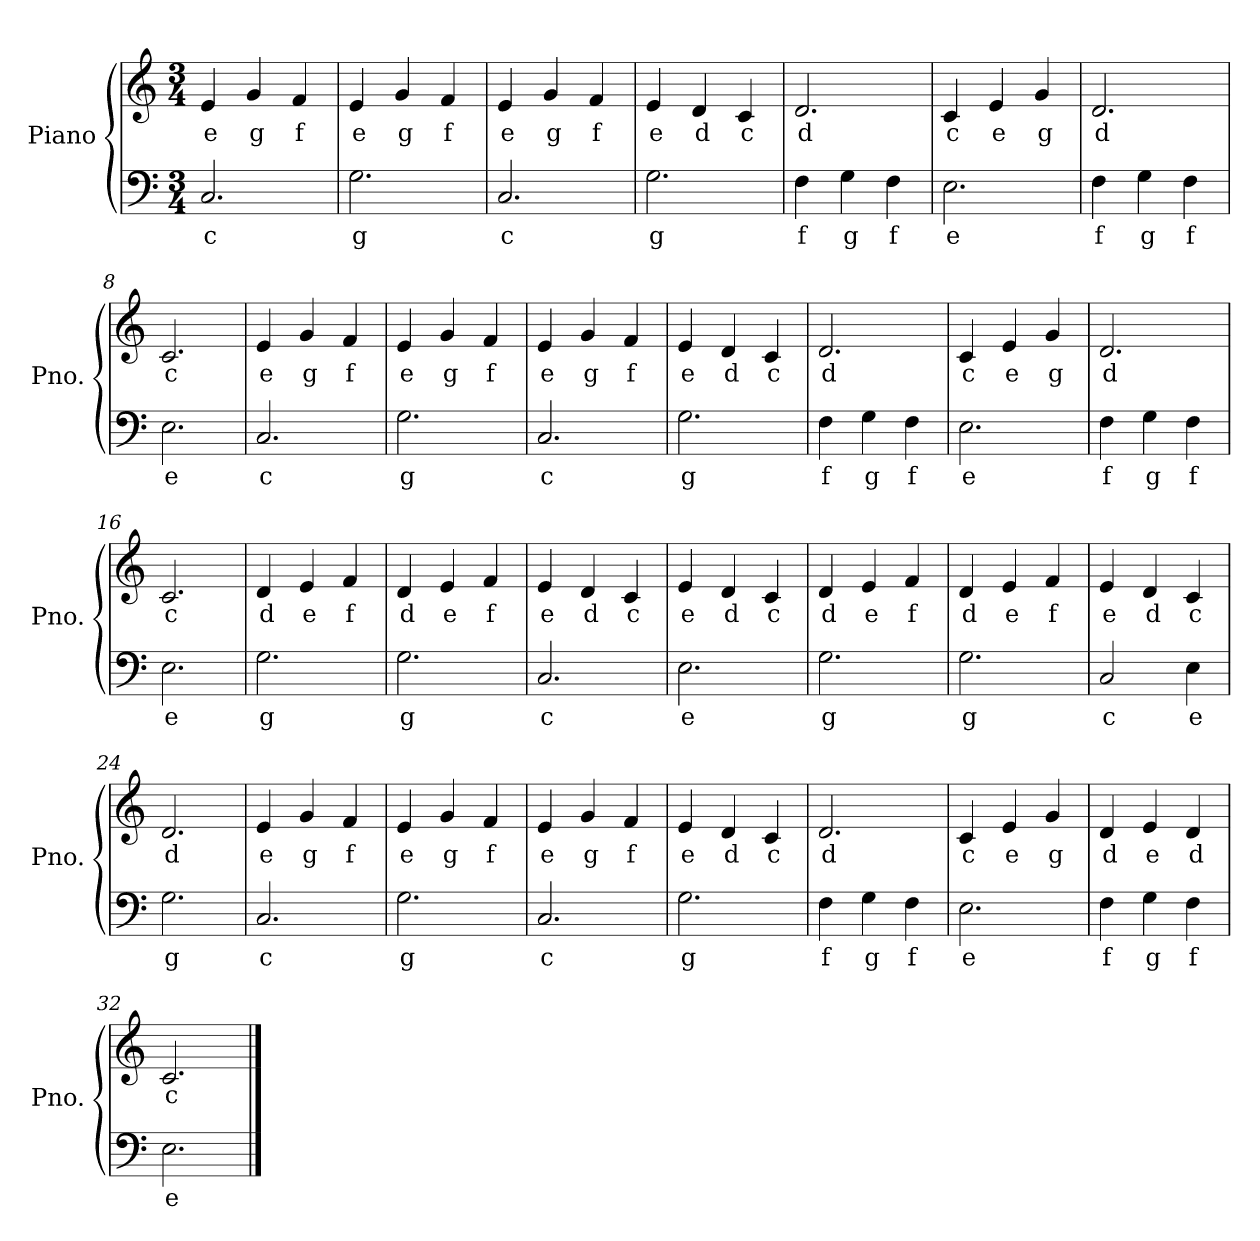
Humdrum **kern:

**kern	**text	**kern	**text
*part1	*part1	*part1	*part1
*staff2	*staff2	*staff1	*staff1
*I"Piano	*	*	*
*I'Pno.	*	*	*
*clefF4	*	*clefG2	*
*k[]	*	*k[]	*
*M3/4	*	*M3/4	*
=1	=1	=1	=1
2.C/	c	4e/	e
.	.	4g/	g
.	.	4f/	f
=2	=2	=2	=2
2.G\	g	4e/	e
.	.	4g/	g
.	.	4f/	f
=3	=3	=3	=3
2.C/	c	4e/	e
.	.	4g/	g
.	.	4f/	f
=4	=4	=4	=4
2.G\	g	4e/	e
.	.	4d/	d
.	.	4c/	c
=5	=5	=5	=5
4F\	f	2.d/	d
4G\	g	.	.
4F\	f	.	.
=6	=6	=6	=6
2.E\	e	4c/	c
.	.	4e/	e
.	.	4g/	g
=7	=7	=7	=7
4F\	f	2.d/	d
4G\	g	.	.
4F\	f	.	.
=8	=8	=8	=8
2.E\	e	2.c/	c
=9	=9	=9	=9
2.C/	c	4e/	e
.	.	4g/	g
.	.	4f/	f
=10	=10	=10	=10
2.G\	g	4e/	e
.	.	4g/	g
.	.	4f/	f
=11	=11	=11	=11
2.C/	c	4e/	e
.	.	4g/	g
.	.	4f/	f
!!LO:LB:g=z
=12	=12	=12	=12
2.G\	g	4e/	e
.	.	4d/	d
.	.	4c/	c
=13	=13	=13	=13
4F\	f	2.d/	d
4G\	g	.	.
4F\	f	.	.
=14	=14	=14	=14
2.E\	e	4c/	c
.	.	4e/	e
.	.	4g/	g
=15	=15	=15	=15
4F\	f	2.d/	d
4G\	g	.	.
4F\	f	.	.
=16	=16	=16	=16
2.E\	e	2.c/	c
=17	=17	=17	=17
2.G\	g	4d/	d
.	.	4e/	e
.	.	4f/	f
=18	=18	=18	=18
2.G\	g	4d/	d
.	.	4e/	e
.	.	4f/	f
=19	=19	=19	=19
2.C/	c	4e/	e
.	.	4d/	d
.	.	4c/	c
=20	=20	=20	=20
2.E\	e	4e/	e
.	.	4d/	d
.	.	4c/	c
=21	=21	=21	=21
2.G\	g	4d/	d
.	.	4e/	e
.	.	4f/	f
=22	=22	=22	=22
2.G\	g	4d/	d
.	.	4e/	e
.	.	4f/	f
!!LO:LB:g=z
=23	=23	=23	=23
2C/	c	4e/	e
.	.	4d/	d
4E\	e	4c/	c
=24	=24	=24	=24
2.G\	g	2.d/	d
=25	=25	=25	=25
2.C/	c	4e/	e
.	.	4g/	g
.	.	4f/	f
=26	=26	=26	=26
2.G\	g	4e/	e
.	.	4g/	g
.	.	4f/	f
=27	=27	=27	=27
2.C/	c	4e/	e
.	.	4g/	g
.	.	4f/	f
=28	=28	=28	=28
2.G\	g	4e/	e
.	.	4d/	d
.	.	4c/	c
=29	=29	=29	=29
4F\	f	2.d/	d
4G\	g	.	.
4F\	f	.	.
=30	=30	=30	=30
2.E\	e	4c/	c
.	.	4e/	e
.	.	4g/	g
=31	=31	=31	=31
4F\	f	4d/	d
4G\	g	4e/	e
4F\	f	4d/	d
=32	=32	=32	=32
2.E\	e	2.c/	c
==	==	==	==
*-	*-	*-	*-
